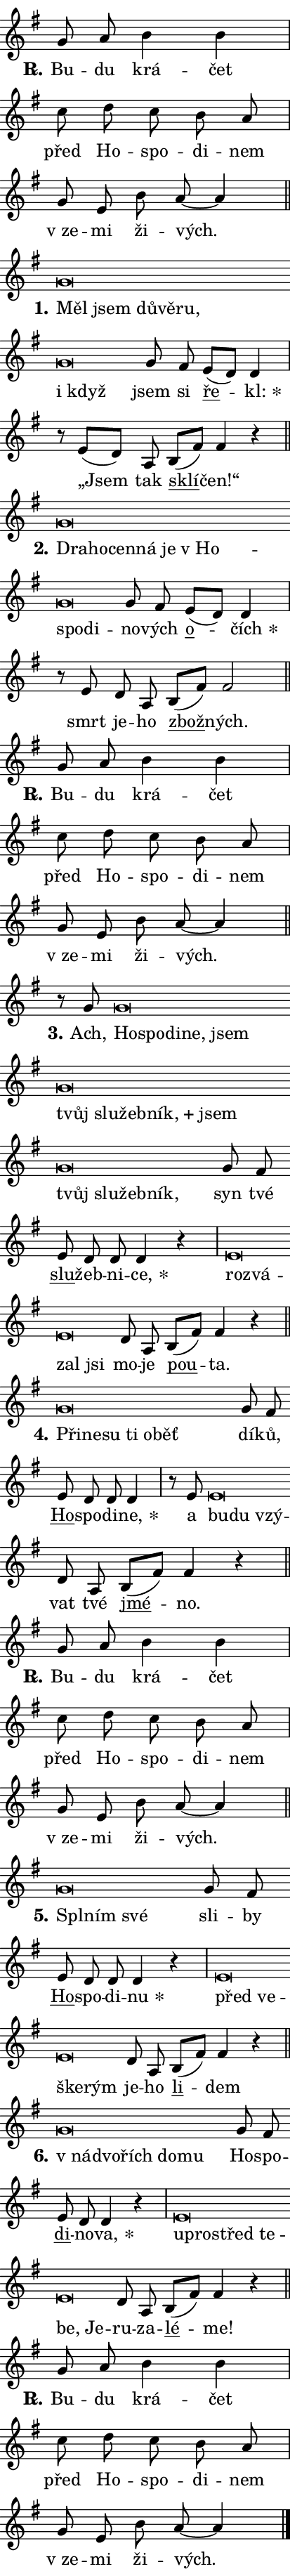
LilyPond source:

\version "2.24.0"
\header { tagline = "" }
\paper {
  indent = 0\cm
  top-margin = 0\cm
  right-margin = 0\cm
  bottom-margin = 0\cm
  left-margin = 0\cm
  paper-width = 7\cm
  page-breaking = #ly:one-page-breaking
  system-system-spacing.basic-distance = #11
  score-system-spacing.basic-distance = #11
  ragged-last = ##f
}


%% Author: Thomas Morley
%% https://lists.gnu.org/archive/html/lilypond-user/2020-05/msg00002.html
#(define (line-position grob)
"Returns position of @var[grob} in current system:
   @code{'start}, if at first time-step
   @code{'end}, if at last time-step
   @code{'middle} otherwise
"
  (let* ((col (ly:item-get-column grob))
         (ln (ly:grob-object col 'left-neighbor))
         (rn (ly:grob-object col 'right-neighbor))
         (col-to-check-left (if (ly:grob? ln) ln col))
         (col-to-check-right (if (ly:grob? rn) rn col))
         (break-dir-left
           (and
             (ly:grob-property col-to-check-left 'non-musical #f)
             (ly:item-break-dir col-to-check-left)))
         (break-dir-right
           (and
             (ly:grob-property col-to-check-right 'non-musical #f)
             (ly:item-break-dir col-to-check-right))))
        (cond ((eqv? 1 break-dir-left) 'start)
              ((eqv? -1 break-dir-right) 'end)
              (else 'middle))))

#(define (tranparent-at-line-position vctor)
  (lambda (grob)
  "Relying on @code{line-position} select the relevant enry from @var{vctor}.
Used to determine transparency,"
    (case (line-position grob)
      ((end) (not (vector-ref vctor 0)))
      ((middle) (not (vector-ref vctor 1)))
      ((start) (not (vector-ref vctor 2))))))

noteHeadBreakVisibility =
#(define-music-function (break-visibility)(vector?)
"Makes @code{NoteHead}s transparent relying on @var{break-visibility}"
#{
  \override NoteHead.transparent =
    #(tranparent-at-line-position break-visibility)
#})

#(define delete-ledgers-for-transparent-note-heads
  (lambda (grob)
    "Reads whether a @code{NoteHead} is transparent.
If so this @code{NoteHead} is removed from @code{'note-heads} from
@var{grob}, which is supposed to be @code{LedgerLineSpanner}.
As a result ledgers are not printed for this @code{NoteHead}"
    (let* ((nhds-array (ly:grob-object grob 'note-heads))
           (nhds-list
             (if (ly:grob-array? nhds-array)
                 (ly:grob-array->list nhds-array)
                 '()))
           ;; Relies on the transparent-property being done before
           ;; Staff.LedgerLineSpanner.after-line-breaking is executed.
           ;; This is fragile ...
           (to-keep
             (remove
               (lambda (nhd)
                 (ly:grob-property nhd 'transparent #f))
               nhds-list)))
      ;; TODO find a better method to iterate over grob-arrays, similiar
      ;; to filter/remove etc for lists
      ;; For now rebuilt from scratch
      (set! (ly:grob-object grob 'note-heads)  '())
      (for-each
        (lambda (nhd)
          (ly:pointer-group-interface::add-grob grob 'note-heads nhd))
        to-keep))))

hideNotes = {
  \noteHeadBreakVisibility #begin-of-line-visible
}
unHideNotes = {
  \noteHeadBreakVisibility #all-visible
}

% work-around for resetting accidentals
% https://lilypond.org/doc/v2.23/Documentation/notation/displaying-rhythms#unmetered-music
cadenzaMeasure = {
  \cadenzaOff
  \partial 1024 s1024
  \cadenzaOn
}

#(define-markup-command (accent layout props text) (markup?)
  "Underline accented syllable"
  (interpret-markup layout props
    #{\markup \override #'(offset . 4.3) \underline { #text }#}))

responsum = \markup \concat {
  "R" \hspace #-1.05 \path #0.1 #'((moveto 0 0.07) (lineto 0.9 0.8)) \hspace #0.05 "."
}

\layout {
    \context {
        \Staff
        \remove "Time_signature_engraver"
        \override LedgerLineSpanner.after-line-breaking = #delete-ledgers-for-transparent-note-heads
    }
    \context {
        \Voice {
            \override NoteHead.output-attributes = #'((class . "notehead"))
            \override Hairpin.height = #0.55
        }
    }
    \context {
        \Lyrics {
            \override StanzaNumber.output-attributes = #'((class . "stanzanumber"))
            \override LyricSpace.minimum-distance = #0.9
            \override LyricText.font-name = #"TeX Gyre Schola"
            \override LyricText.font-size = 1
            \override StanzaNumber.font-name = #"TeX Gyre Schola Bold"
            \override StanzaNumber.font-size = 1
        }
    }
}

% magnetic-lyrics.ily
%
%   written by
%     Jean Abou Samra <jean@abou-samra.fr>
%     Werner Lemberg <wl@gnu.org>
%
%   adapted by
%     Jiri Hon <jiri.hon@gmail.com>
%
% Version 2022-Apr-15

% https://www.mail-archive.com/lilypond-user@gnu.org/msg149350.html

#(define (Left_hyphen_pointer_engraver context)
   "Collect syllable-hyphen-syllable occurrences in lyrics and store
them in properties.  This engraver only looks to the left.  For
example, if the lyrics input is @code{foo -- bar}, it does the
following.

@itemize @bullet
@item
Set the @code{text} property of the @code{LyricHyphen} grob between
@q{foo} and @q{bar} to @code{foo}.

@item
Set the @code{left-hyphen} property of the @code{LyricText} grob with
text @q{foo} to the @code{LyricHyphen} grob between @q{foo} and
@q{bar}.
@end itemize

Use this auxiliary engraver in combination with the
@code{lyric-@/text::@/apply-@/magnetic-@/offset!} hook."
   (let ((hyphen #f)
         (text #f))
     (make-engraver
      (acknowledgers
       ((lyric-syllable-interface engraver grob source-engraver)
        (set! text grob)))
      (end-acknowledgers
       ((lyric-hyphen-interface engraver grob source-engraver)
        ;(when (not (grob::has-interface grob 'lyric-space-interface))
          (set! hyphen grob)));)
      ((stop-translation-timestep engraver)
       (when (and text hyphen)
         (ly:grob-set-object! text 'left-hyphen hyphen))
       (set! text #f)
       (set! hyphen #f)))))

#(define (lyric-text::apply-magnetic-offset! grob)
   "If the space between two syllables is less than the value in
property @code{LyricText@/.details@/.squash-threshold}, move the right
syllable to the left so that it gets concatenated with the left
syllable.

Use this function as a hook for
@code{LyricText@/.after-@/line-@/breaking} if the
@code{Left_@/hyphen_@/pointer_@/engraver} is active."
   (let ((hyphen (ly:grob-object grob 'left-hyphen #f)))
     (when hyphen
       (let ((left-text (ly:spanner-bound hyphen LEFT)))
         (when (grob::has-interface left-text 'lyric-syllable-interface)
           (let* ((common (ly:grob-common-refpoint grob left-text X))
                  (this-x-ext (ly:grob-extent grob common X))
                  (left-x-ext
                   (begin
                     ;; Trigger magnetism for left-text.
                     (ly:grob-property left-text 'after-line-breaking)
                     (ly:grob-extent left-text common X)))
                  ;; `delta` is the gap width between two syllables.
                  (delta (- (interval-start this-x-ext)
                            (interval-end left-x-ext)))
                  (details (ly:grob-property grob 'details))
                  (threshold (assoc-get 'squash-threshold details 0.2)))
             (when (< delta threshold)
               (let* (;; We have to manipulate the input text so that
                      ;; ligatures crossing syllable boundaries are not
                      ;; disabled.  For languages based on the Latin
                      ;; script this is essentially a beautification.
                      ;; However, for non-Western scripts it can be a
                      ;; necessity.
                      (lt (ly:grob-property left-text 'text))
                      (rt (ly:grob-property grob 'text))
                      (is-space (grob::has-interface hyphen 'lyric-space-interface))
                      (space (if is-space " " ""))
                      (space-markup (grob-interpret-markup grob " "))
                      (space-size (interval-length (ly:stencil-extent space-markup X)))
                      (extra-delta (if is-space space-size 0))
                      ;; Append new syllable.
                      (ltrt-space (if (and (string? lt) (string? rt))
                                (string-append lt space rt)
                                (make-concat-markup (list lt space rt))))
                      ;; Right-align `ltrt` to the right side.
                      (ltrt-space-markup (grob-interpret-markup
                               grob
                               (make-translate-markup
                                (cons (interval-length this-x-ext) 0)
                                (make-right-align-markup ltrt-space)))))
                 (begin
                   ;; Don't print `left-text`.
                   (ly:grob-set-property! left-text 'stencil #f)
                   ;; Set text and stencil (which holds all collected
                   ;; syllables so far) and shift it to the left.
                   (ly:grob-set-property! grob 'text ltrt-space)
                   (ly:grob-set-property! grob 'stencil ltrt-space-markup)
                   (ly:grob-translate-axis! grob (- (- delta extra-delta)) X))))))))))


#(define (lyric-hyphen::displace-bounds-first grob)
   ;; Make very sure this callback isn't triggered too early.
   (let ((left (ly:spanner-bound grob LEFT))
         (right (ly:spanner-bound grob RIGHT)))
     (ly:grob-property left 'after-line-breaking)
     (ly:grob-property right 'after-line-breaking)
     (ly:lyric-hyphen::print grob)))

squashThreshold = #0.4

\layout {
  \context {
    \Lyrics
    \consists #Left_hyphen_pointer_engraver
    \override LyricText.after-line-breaking =
      #lyric-text::apply-magnetic-offset!
    \override LyricHyphen.stencil = #lyric-hyphen::displace-bounds-first
    \override LyricText.details.squash-threshold = \squashThreshold
    \override LyricHyphen.minimum-distance = 0
    \override LyricHyphen.minimum-length = \squashThreshold
  }
}

squash = \override LyricText.details.squash-threshold = 9999
unSquash = \override LyricText.details.squash-threshold = \squashThreshold

left = \override LyricText.self-alignment-X = #LEFT
unLeft = \revert LyricText.self-alignment-X

starOffset = #(lambda (grob) 
                (let ((x_offset (ly:self-alignment-interface::aligned-on-x-parent grob)))
                  (if (= x_offset 0) 0 (+ x_offset 1.2))))

star = #(define-music-function (syllable)(string?)
"Append star separator at the end of a syllable"
#{
  \once \override LyricText.X-offset = #starOffset
  \lyricmode { \markup {
    #syllable
    \override #'((font-name . "TeX Gyre Schola Bold")) \hspace #0.2 \lower #0.65 \larger "*"
  } }
#})

starAccent = #(define-music-function (syllable)(string?)
"Append star separator at the end of a syllable and make accent"
#{
  \once \override LyricText.X-offset = #starOffset
  \lyricmode { \markup {
    \accent #syllable
    \override #'((font-name . "TeX Gyre Schola Bold")) \hspace #0.2 \lower #0.65 \larger "*"
  } }
#})

breath = #(define-music-function (syllable)(string?)
"Append breathing indicator at the end of a syllable"
#{
  \lyricmode { \markup { #syllable "+" } }
#})

optionalBreath = #(define-music-function (syllable)(string?)
"Append optional breathing indicator at the end of a syllable"
#{
  \lyricmode { \markup { #syllable "(+)" } }
#})


\score {
    <<
        \new Voice = "melody" { \cadenzaOn \key g \major \relative { g'8 a b4 b \cadenzaMeasure \bar "|" c8 d c b a \cadenzaMeasure \bar "|" g e b' a~ a4 \cadenzaMeasure \bar "||" \break } }
        \new Lyrics \lyricsto "melody" { \lyricmode { \set stanza = \responsum
Bu -- du krá -- čet před Ho -- spo -- di -- nem "v ze" -- mi ži -- vých. } }
    >>
    \layout {}
}

\score {
    <<
        \new Voice = "melody" { \cadenzaOn \key g \major \relative { g'\breve*1/16 \hideNotes \breve*1/16 \bar "" \breve*1/16 \bar "" \breve*1/16 \bar "" \breve*1/16 \bar "" \breve*1/16 \breve*1/16 \bar "" \unHideNotes g8 fis \bar "" e[( d)] d4 \cadenzaMeasure \bar "|" r8 e8[( d8)] a \bar "" b[( fis')] fis4 r \cadenzaMeasure \bar "||" \break } }
        \new Lyrics \lyricsto "melody" { \lyricmode { \set stanza = "1."
\left Měl \squash jsem dů -- vě -- ru, i když \unLeft \unSquash jsem si \markup \accent ře -- \star kl: „Jsem tak \markup \accent sklí -- čen!“ } }
    >>
    \layout {}
}

\score {
    <<
        \new Voice = "melody" { \cadenzaOn \key g \major \relative { g'\breve*1/16 \hideNotes \breve*1/16 \bar "" \breve*1/16 \bar "" \breve*1/16 \bar "" \breve*1/16 \bar "" \breve*1/16 \bar "" \breve*1/16 \breve*1/16 \bar "" \unHideNotes g8 fis \bar "" e[( d)] d4 \cadenzaMeasure \bar "|" r8 e8 d8 a \bar "" b[( fis')] fis2 \cadenzaMeasure \bar "||" \break } }
        \new Lyrics \lyricsto "melody" { \lyricmode { \set stanza = "2."
\left Dra -- \squash ho -- cen -- ná je "v Ho" -- spo -- di -- \unLeft \unSquash no -- vých \markup \accent o -- \star čích smrt je -- ho \markup \accent zbož -- ných. } }
    >>
    \layout {}
}

\score {
    <<
        \new Voice = "melody" { \cadenzaOn \key g \major \relative { g'8 a b4 b \cadenzaMeasure \bar "|" c8 d c b a \cadenzaMeasure \bar "|" g e b' a~ a4 \cadenzaMeasure \bar "||" \break } }
        \new Lyrics \lyricsto "melody" { \lyricmode { \set stanza = \responsum
Bu -- du krá -- čet před Ho -- spo -- di -- nem "v ze" -- mi ži -- vých. } }
    >>
    \layout {}
}

\score {
    <<
        \new Voice = "melody" { \cadenzaOn \key g \major \relative { r8 g' g\breve*1/16 \hideNotes \breve*1/16 \bar "" \breve*1/16 \bar "" \breve*1/16 \bar "" \breve*1/16 \bar "" \breve*1/16 \bar "" \breve*1/16 \bar "" \breve*1/16 \bar "" \breve*1/16 \bar "" \breve*1/16 \bar "" \breve*1/16 \bar "" \breve*1/16 \bar "" \breve*1/16 \breve*1/16 \bar "" \unHideNotes g8 fis \bar "" e d d d4 r \cadenzaMeasure \bar "|" e\breve*1/16 \hideNotes \breve*1/16 \bar "" \breve*1/16 \breve*1/16 \bar "" \unHideNotes d8 a \bar "" b[( fis')] fis4 r \cadenzaMeasure \bar "||" \break } }
        \new Lyrics \lyricsto "melody" { \lyricmode { \set stanza = "3."
Ach, \left Ho -- \squash spo -- di -- ne, jsem tvůj slu -- žeb -- \breath "ník," jsem tvůj slu -- žeb -- ník, \unLeft \unSquash syn tvé \markup \accent slu -- žeb -- ni -- \star ce, \left roz -- \squash vá -- zal jsi \unLeft \unSquash mo -- je \markup \accent pou -- ta. } }
    >>
    \layout {}
}

\score {
    <<
        \new Voice = "melody" { \cadenzaOn \key g \major \relative { g'\breve*1/16 \hideNotes \breve*1/16 \bar "" \breve*1/16 \bar "" \breve*1/16 \bar "" \breve*1/16 \breve*1/16 \bar "" \unHideNotes g8 fis \bar "" e d d d4 \cadenzaMeasure \bar "|" r8 e e\breve*1/16 \hideNotes \breve*1/16 \breve*1/16 \bar "" \unHideNotes d8 a \bar "" b[( fis')] fis4 r \cadenzaMeasure \bar "||" \break } }
        \new Lyrics \lyricsto "melody" { \lyricmode { \set stanza = "4."
\left Při -- \squash ne -- su ti o -- běť \unLeft \unSquash dí -- ků, \markup \accent Ho -- spo -- di -- \star ne, a \left bu -- \squash du vzý -- \unLeft \unSquash vat tvé \markup \accent jmé -- no. } }
    >>
    \layout {}
}

\score {
    <<
        \new Voice = "melody" { \cadenzaOn \key g \major \relative { g'8 a b4 b \cadenzaMeasure \bar "|" c8 d c b a \cadenzaMeasure \bar "|" g e b' a~ a4 \cadenzaMeasure \bar "||" \break } }
        \new Lyrics \lyricsto "melody" { \lyricmode { \set stanza = \responsum
Bu -- du krá -- čet před Ho -- spo -- di -- nem "v ze" -- mi ži -- vých. } }
    >>
    \layout {}
}

\score {
    <<
        \new Voice = "melody" { \cadenzaOn \key g \major \relative { g'\breve*1/16 \hideNotes \breve*1/16 \breve*1/16 \bar "" \unHideNotes g8 fis \bar "" e d d d4 r \cadenzaMeasure \bar "|" e\breve*1/16 \hideNotes \breve*1/16 \bar "" \breve*1/16 \breve*1/16 \bar "" \unHideNotes d8 a \bar "" b[( fis')] fis4 r \cadenzaMeasure \bar "||" \break } }
        \new Lyrics \lyricsto "melody" { \lyricmode { \set stanza = "5."
\left Spl -- \squash ním své \unLeft \unSquash sli -- by \markup \accent Ho -- spo -- di -- \star nu \left před \squash ve -- ške -- rým \unLeft \unSquash je -- ho \markup \accent li -- dem } }
    >>
    \layout {}
}

\score {
    <<
        \new Voice = "melody" { \cadenzaOn \key g \major \relative { g'\breve*1/16 \hideNotes \breve*1/16 \bar "" \breve*1/16 \bar "" \breve*1/16 \breve*1/16 \bar "" \unHideNotes g8 fis \bar "" e d d4 r \cadenzaMeasure \bar "|" e\breve*1/16 \hideNotes \breve*1/16 \bar "" \breve*1/16 \bar "" \breve*1/16 \breve*1/16 \bar "" \unHideNotes d8 a \bar "" b[( fis')] fis4 r \cadenzaMeasure \bar "||" \break } }
        \new Lyrics \lyricsto "melody" { \lyricmode { \set stanza = "6."
\left "v ná" -- \squash dvo -- řích do -- mu \unLeft \unSquash Ho -- spo -- \markup \accent di -- no -- \star va, \left upro -- \squash střed te -- be, Je -- \unLeft \unSquash ru -- za -- \markup \accent lé -- me! } }
    >>
    \layout {}
}

\score {
    <<
        \new Voice = "melody" { \cadenzaOn \key g \major \relative { g'8 a b4 b \cadenzaMeasure \bar "|" c8 d c b a \cadenzaMeasure \bar "|" g e b' a~ a4 \cadenzaMeasure \bar "||" \break } \bar "|." }
        \new Lyrics \lyricsto "melody" { \lyricmode { \set stanza = \responsum
Bu -- du krá -- čet před Ho -- spo -- di -- nem "v ze" -- mi ži -- vých. } }
    >>
    \layout {}
}
